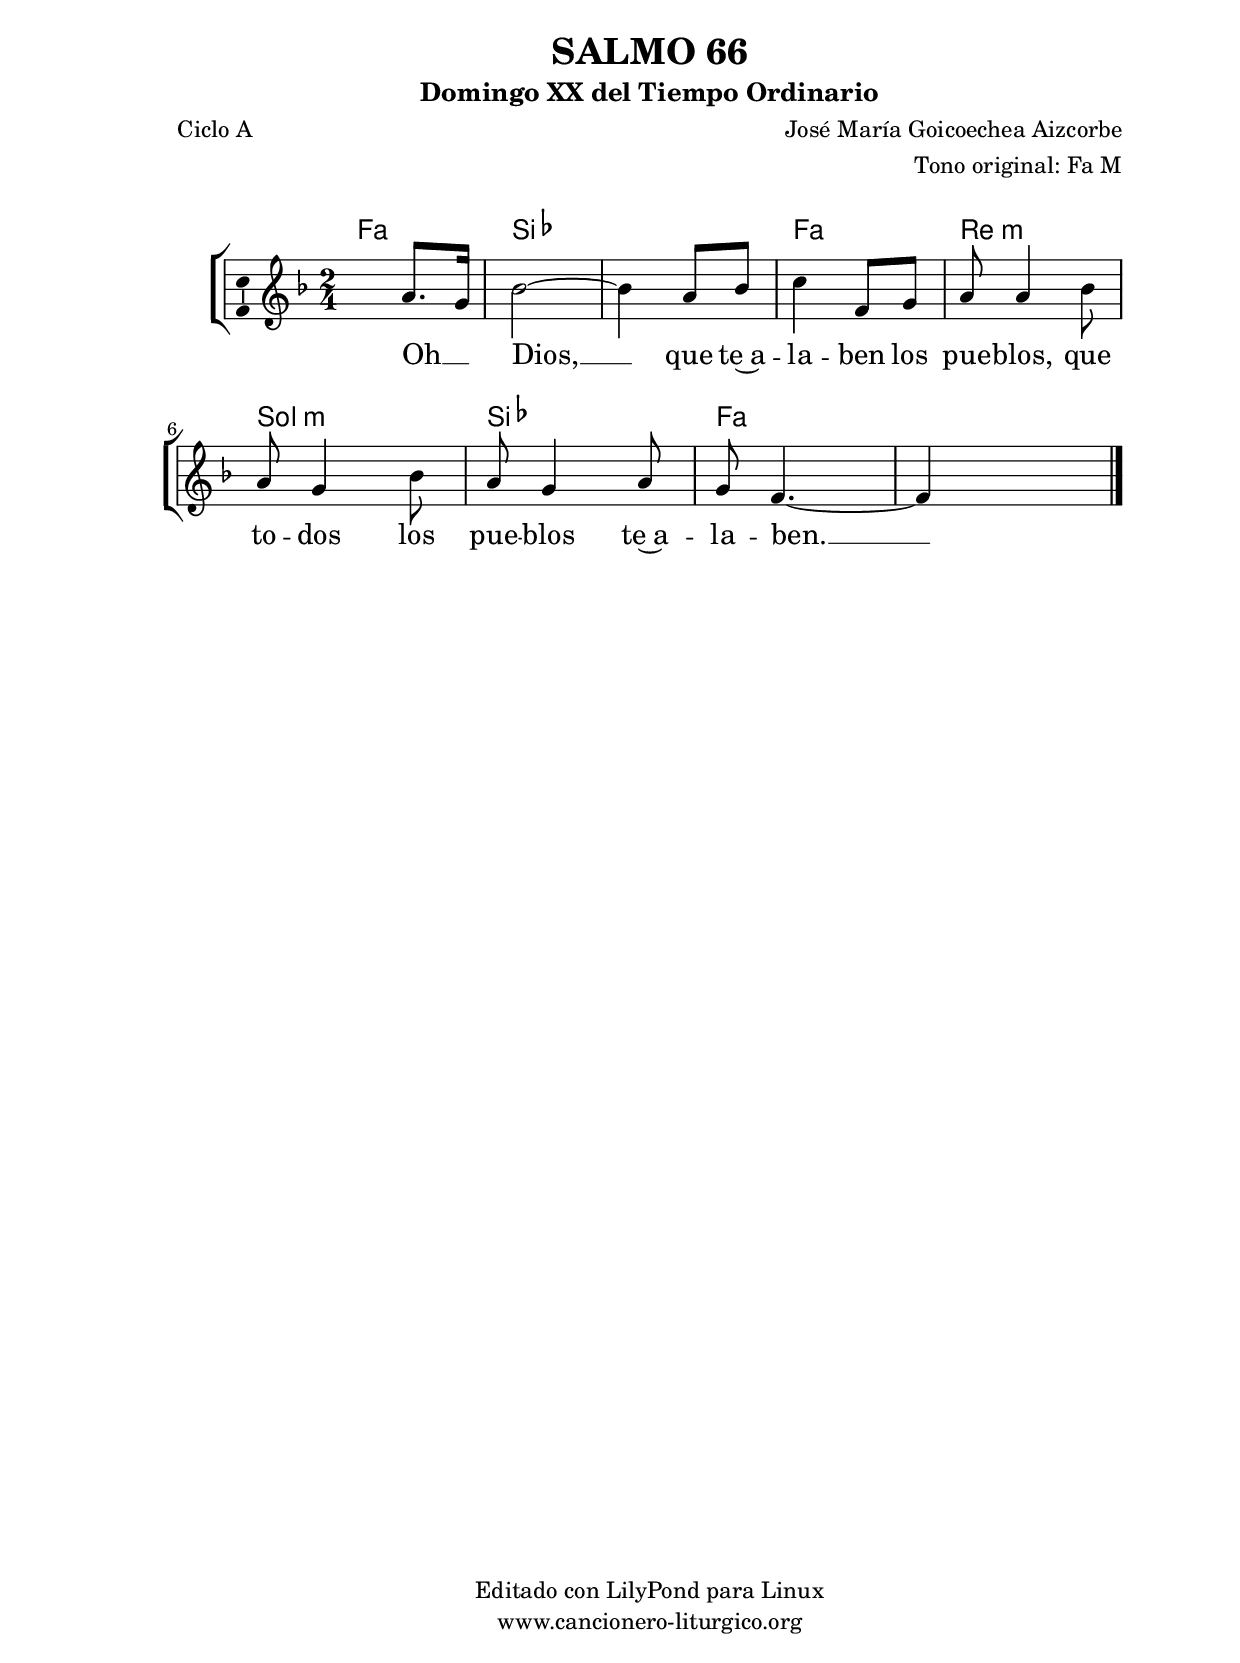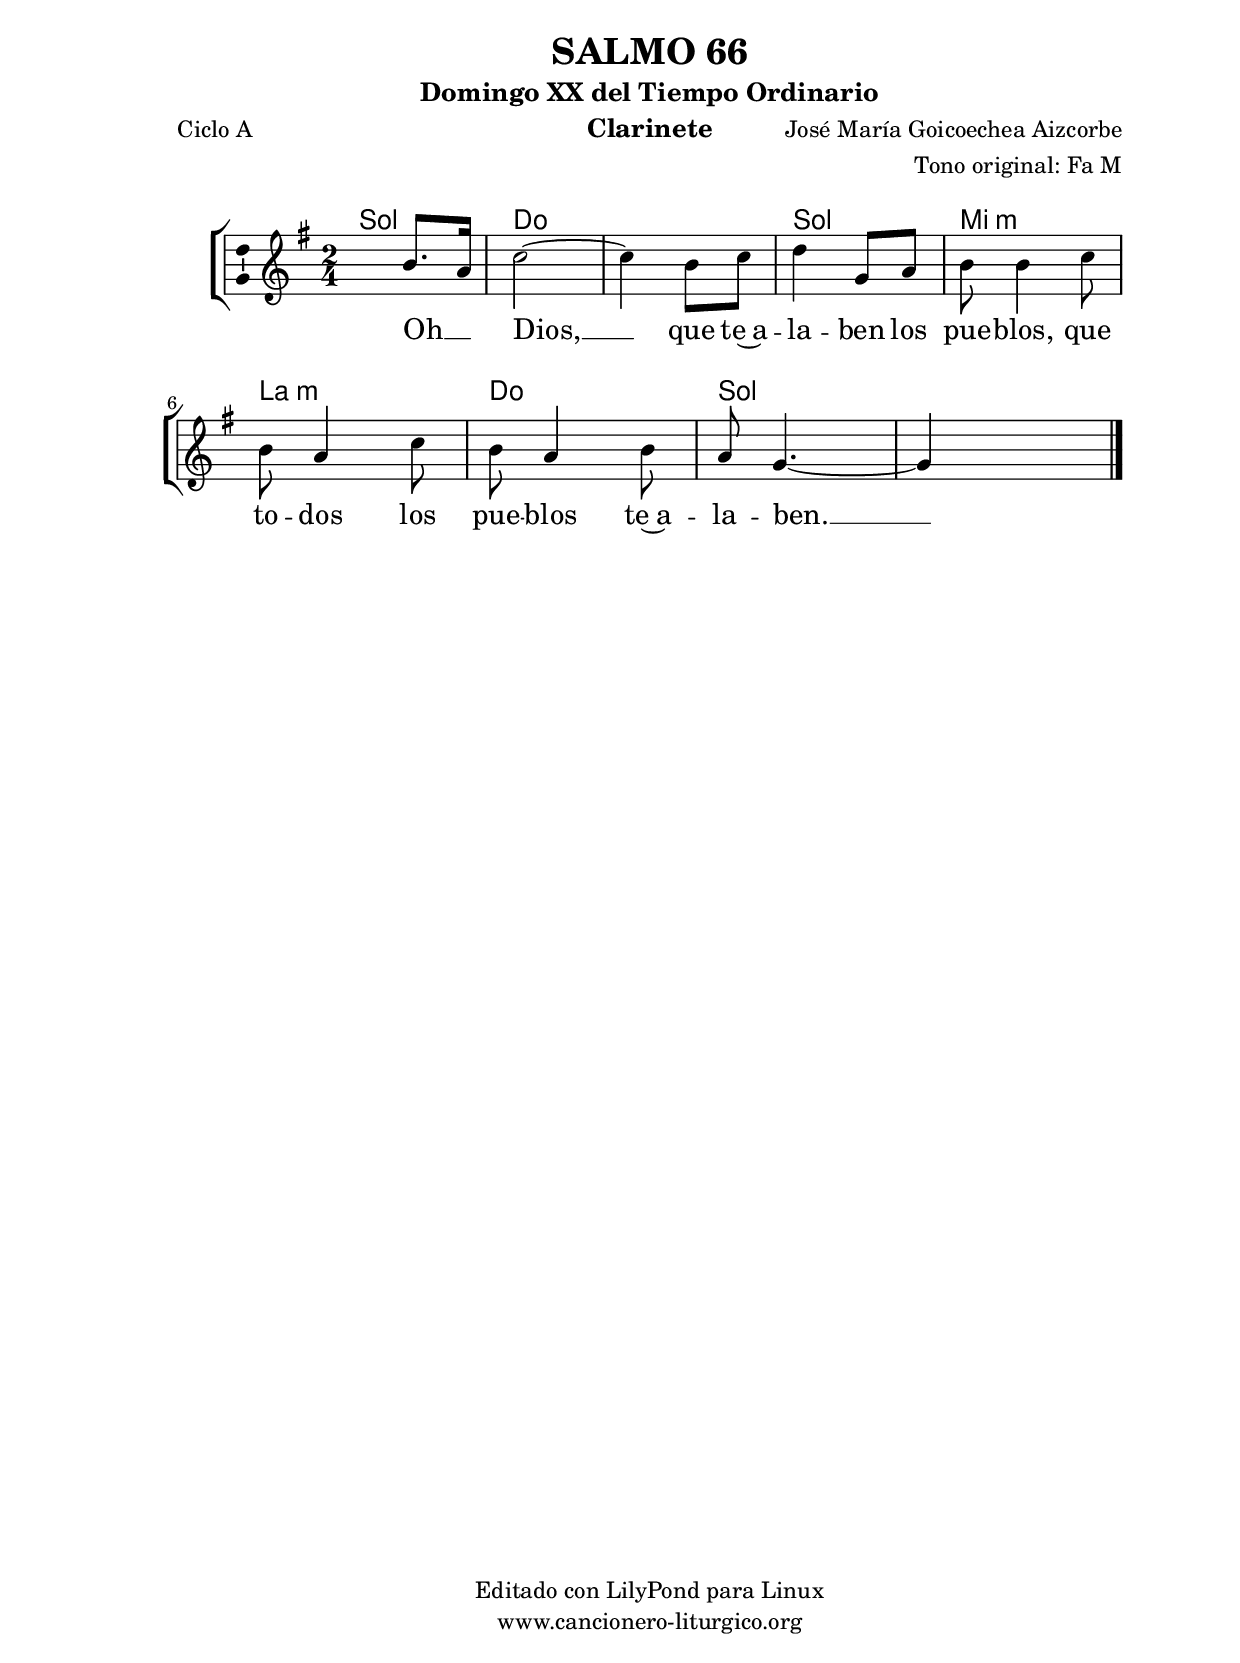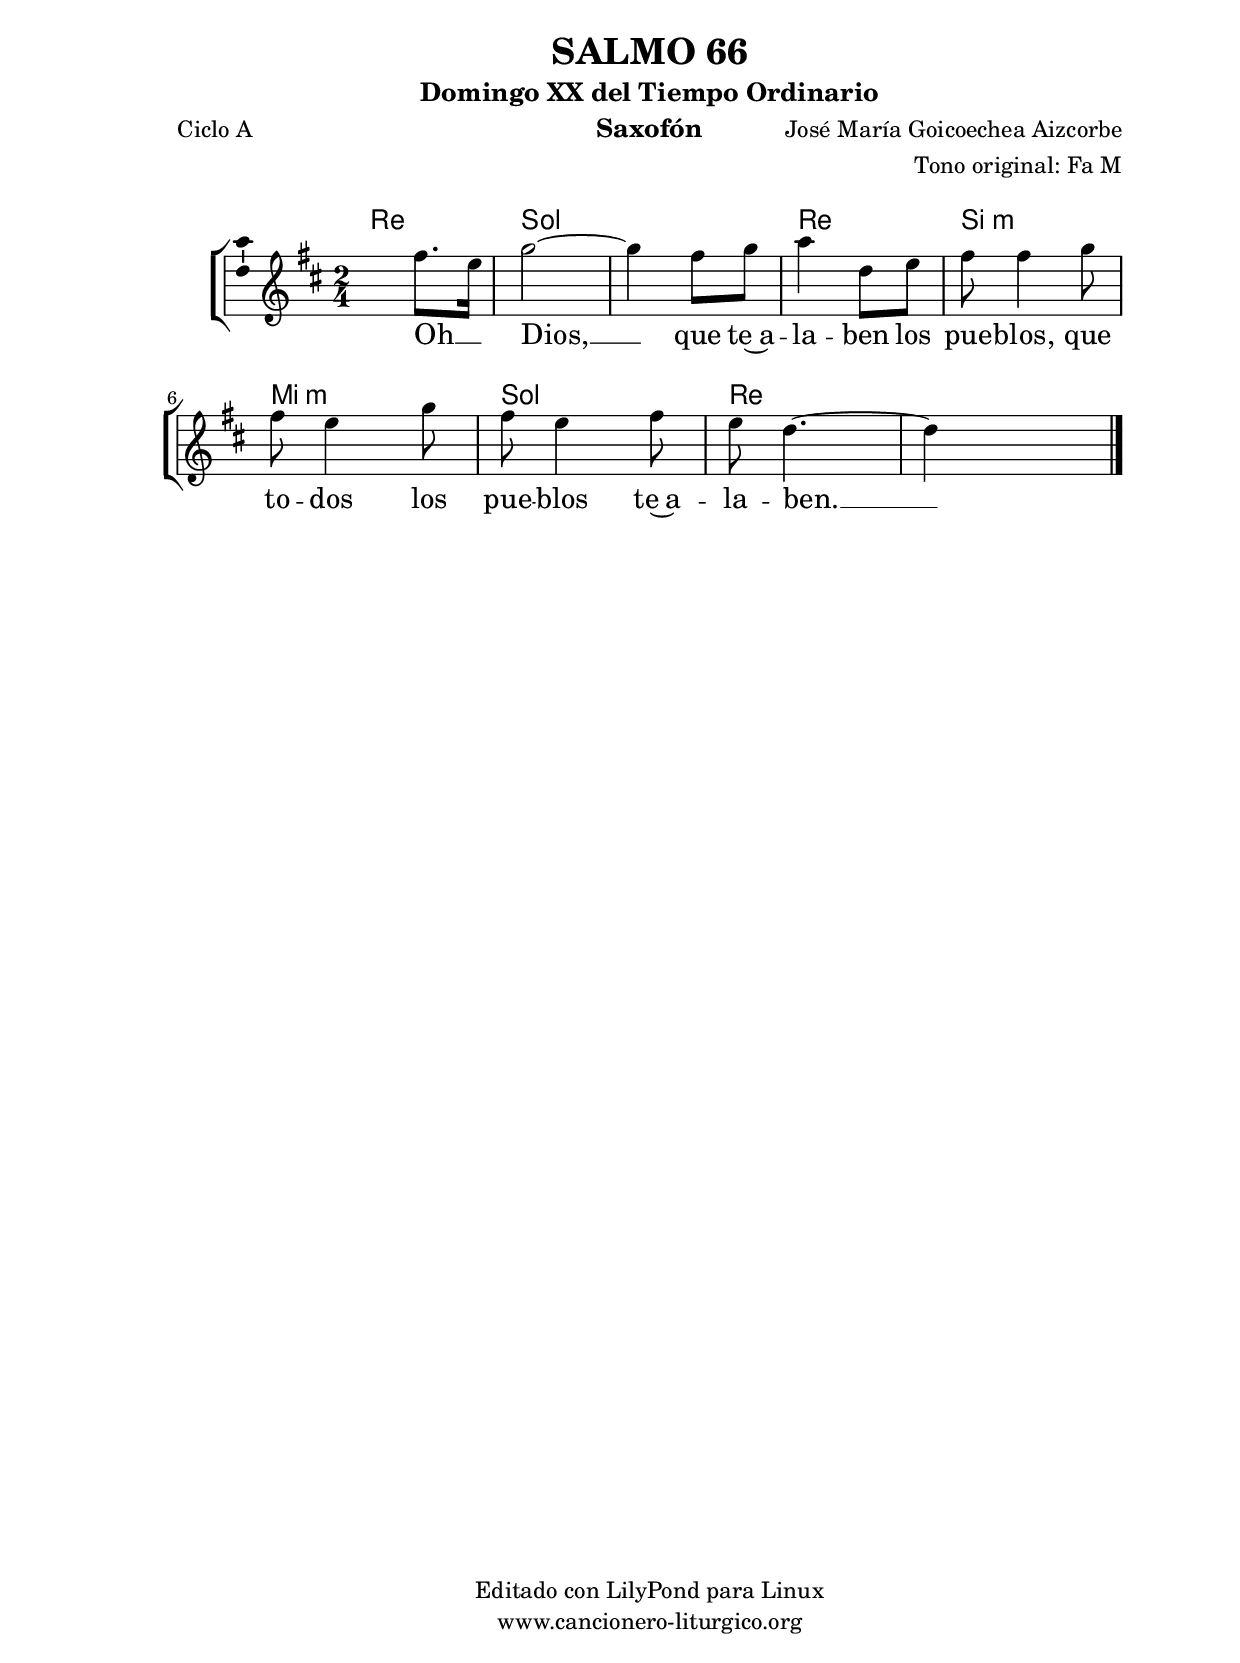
%
%para convertir .midi en .wav:
%timidity filename.midi -Ow -o finename.wav
%
%
%Para convertir de .wav a .mp3:
%lame -h -m j filename.wav
%
%
%para escuchar el midi:
%timidity nombrefichero.midi
%


%versión de lilypond para la que se ha escrito esta partitura:
\version "2.16.0"

	%Tamaño papel
	#(set-default-paper-size "a4")
	%Tamaño partitura
	#(set-global-staff-size 20)
	%No responde al pulsar sobre una nota
	#(ly:set-option 'point-and-click #f)

%parámetros del encabezamiento:
\header {
	title = "SALMO 66"
	subtitle = "Domingo XX del Tiempo Ordinario"
	composer = "José María Goicoechea Aizcorbe"
	poet = "Ciclo A"
	meter = ""
	arranger = "Tono original: Fa M"
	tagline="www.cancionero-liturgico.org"
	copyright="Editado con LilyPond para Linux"
	tiempo = "Ordinario"
	usos = "Salmo"
	letra = "Oh Dios, que te alaben los pueblos, que todos los pueblos te alaben."
	}

%parámetros asociados al papel:
\paper  {
	oddHeaderMarkup = \markup {\fill-line { \on-the-fly #not-first-page \fromproperty #'header:title \on-the-fly #not-first-page \fromproperty #'header:composer }}
	evenHeaderMarkup = \markup {\fill-line { \fromproperty #'header:composer \fromproperty #'header:title }}
	#(set-paper-size "a4")
	print-page-number = ##f
	first-page-number = 1
	print-first-page-number = ##f
%	head-separation = 3.0 \cm
	top-margin = 2.0 \cm
	bottom-margin = 0.5\cm
%%%	bottom-margin = -1.0\cm
	left-margin = 3.0 \cm
	line-width = 16.0 \cm 
	indent = 8\mm
	interscoreline = 2.\mm
	between-system-space = 15\mm
%	para que las partituras no llenen la hoja:
	ragged-bottom = ##t
%	idem para la última hoja:
	ragged-last-bottom = ##f
%	para que las partituras llenen el ancho del papel:
	ragged-last = ##f
	after-title-space = 2.5 \cm
%page-count=1
%system-count=8

	%Flexible Vertical Spacing
%	markup-markup-spacing =
%	#'((basic-distance . 15) (minimum-distance . 15) (padding . 3))
	markup-system-spacing =
	#'((basic-distance . 15) (minimum-distance . 15) (padding . 3))
	system-system-spacing =
	#'((basic-distance . 15) (minimum-distance . 15) (padding . 3))
	score-system-spacing =
	#'((basic-distance . 15) (minimum-distance . 15) (padding . 5))
%	top-system-spacing = % header
%	#'((basic-distance . 8) (minimum-distance . 0) (padding . 3))
%	top-markup-spacing =
%	#'((basic-distance . 20) (minimum-distance . 20) (padding . 3))
	last-bottom-spacing = % footer
	#'((basic-distance . 5) (minimum-distance . 5) (padding . 3))
%	score-markup-spacing =
%	#'((basic-distance . 16) (minimum-distance . 13) (padding . 3))

	}


%parámetros que afectan a toda la partitura:
global =  {
	%clave de sol (G):
	\clef G
	%armadura:
%	\transpose f a
	\key f \major
	\tempo 4=90
	\set Score.tempoHideNote = ##t
	}


acordes = {
	\italianChords
	\chordmode {
%	\transpose f a
{

f2 bes s f d:m g2:m bes f s


	}
	}
}

melodia = 
%	\transpose f a
{
	\relative c''{

\time 2/4
s4 a8. g16
bes2~
bes4 a8 bes
c4 f,8 g
a8 a4 bes8
a8 g4 bes8
a8 g4 a8
g8 f4.~
f4 s4

	\bar "|."
	}
	}


texto = \lyricmode {
Oh __ _ Dios, __ que te~a -- la -- ben los pue -- blos,
que to -- dos los pue -- blos te~a -- la -- ben. __
	}


acordesStaff = \context ChordNames = acordesStaff <<
	\set chordChanges = ##t
	\acordes
	>>


vozStaff = \context Voice = vozStaff
\with {\consists "Ambitus_engraver"}
<<
%	\set Staff.instrumentName = ""
%	\set Staff.shortInstrumentName = ""
%	\set Staff.midiInstrument = #"clarinet"
%	\set Staff.midiInstrument = #"cello"
%	\set Staff.midiInstrument = #"flute"
	\set Staff.midiInstrument = #"electric guitar (jazz)"
%	\set Staff.midiInstrument = #"english horn"
%	\set Staff.midiInstrument = #"violin"
%	\set Staff.midiInstrument = #"glockenspiel"
	\set Staff.midiMinimumVolume = #0.7
	\set Staff.midiMaximumVolume = #0.9
	\global
	\melodia
	>>


textoStaff = \context Lyrics = textoStaff <<
	\lyricsto vozStaff \texto
	>>

\book {
	\score {
		\context ChoirStaff {
			\override StaffGroup.SystemStartBracket #'collapse-height = #1
			\override Score.SystemStartBar #'collapse-height = #1
			<<
			\acordesStaff
			\vozStaff
			\textoStaff
			>>
			}
		\layout {
	    		\context {
				\Lyrics
				\override LyricText #'font-size = #2
				}
	   		 \context {
				\Score
				%fontSize = #3
				\override StaffSymbol #'staff-space = #(magstep +3)
				%\override Beam #'thickness = #0.55
				%\override SpacingSpanner #'spacing-increment = #1.0
				%\override Slur #'height-limit = #1.5
				}
			}
		}
	\score {
		\unfoldRepeats
		\context ChoirStaff {
			<<
			\acordesStaff
			\vozStaff
			>>
			}
		\midi {
	  		\context {
	  			\Score
				tempoWholesPerMinute = #(ly:make-moment 70 4)
				}
			}
		}
	}

%Partitura para clarinete
#(define output-suffix "C")
\book {
	\header{
		instrument = "Clarinete"
		}
	\score {
		\context ChoirStaff {
			\override StaffGroup.SystemStartBracket #'collapse-height = #1
			\override Score.SystemStartBar #'collapse-height = #1
\transpose c d
			<<
			\acordesStaff
			\vozStaff
			\textoStaff
			>>
			}
		\layout {
	    		\context {
				\Lyrics
				\override LyricText #'font-size = #2
				}
	   		 \context {
				\Score
				%fontSize = #3
				\override StaffSymbol #'staff-space = #(magstep +3)
				%\override Beam #'thickness = #0.55
				%\override SpacingSpanner #'spacing-increment = #1.0
				%\override Slur #'height-limit = #1.5
				}
			}
		}
	}

%Partitura para saxofón
#(define output-suffix "S")
\book {
	\header{
		instrument = "Saxofón"
		}
	\score {
		\context ChoirStaff {
			\override StaffGroup.SystemStartBracket #'collapse-height = #1
			\override Score.SystemStartBar #'collapse-height = #1
\transpose c a
			<<
			\acordesStaff
			\vozStaff
			\textoStaff
			>>
			}
		\layout {
	    		\context {
				\Lyrics
				\override LyricText #'font-size = #2
				}
	   		 \context {
				\Score
				%fontSize = #3
				\override StaffSymbol #'staff-space = #(magstep +3)
				%\override Beam #'thickness = #0.55
				%\override SpacingSpanner #'spacing-increment = #1.0
				%\override Slur #'height-limit = #1.5
				}
			}
		}
	}

